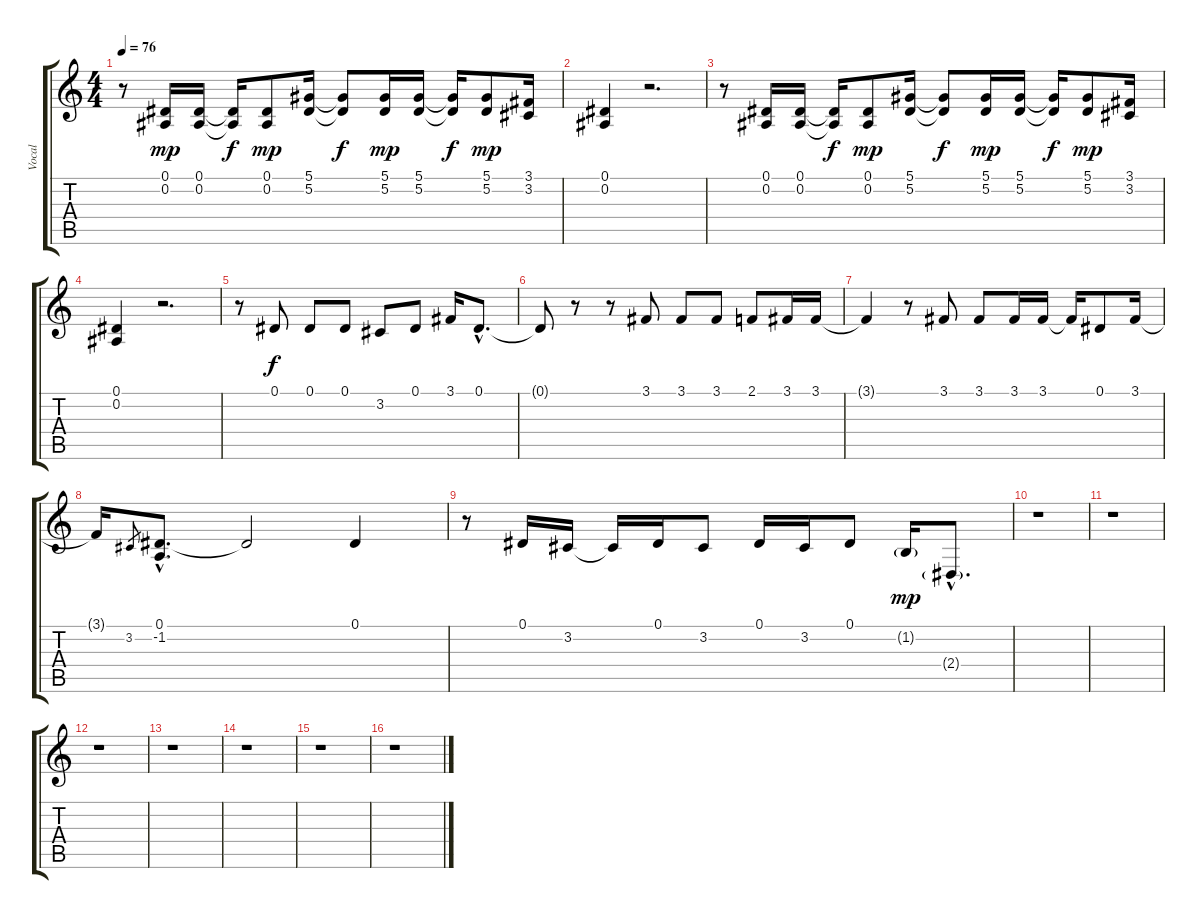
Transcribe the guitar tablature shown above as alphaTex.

\track ("Vocal" "Vocal") {instrument lead8bassandlead}
\staff {score tabs}
\tuning (Eb4 Bb3 Gb3 Db3 Ab2 Eb2) {hide}
\ts (4 4)
\tempo 76
\clef g2
\ks c
r.8{dy mp} (0.1 0.2).16 (0.1 0.2).16 (0.1{t} 0.2{t}).16{dy f} (0.1 0.2).8{dy mp} (5.1 5.2).16 (5.1{t} 5.2{t}).8{dy f} (5.1 5.2).16{dy mp} (5.1 5.2).16 (5.1{t} 5.2{t}).16{dy f} (5.1 5.2).8{dy mp} (3.1 3.2).16 |
(0.1 0.2).4 r.2{d} |
r.8 (0.1 0.2).16 (0.1 0.2).16 (0.1{t} 0.2{t}).16{dy f} (0.1 0.2).8{dy mp} (5.1 5.2).16 (5.1{t} 5.2{t}).8{dy f} (5.1 5.2).16{dy mp} (5.1 5.2).16 (5.1{t} 5.2{t}).16{dy f} (5.1 5.2).8{dy mp} (3.1 3.2).16 |
(0.1 0.2).4 r.2{d} |
r.8 0.1.8{dy f} 0.1.8 0.1.8 3.2.8 0.1.8 3.1.16 0.1{hac}.8{d} |
0.1{t}.8 r.8 r.8 3.1.8 3.1.8 3.1.8 2.1.8 3.1.16 3.1.16 |
3.1{t}.4 r.8 3.1.8 3.1.8 3.1.16 3.1.16 3.1{t}.16 0.1.8 3.1.16 |
3.1{t}.16 3.2.8{gr} (0.1{hac} -1.2{hac}).8{d} 0.1{t}.2 0.1.4 |
r.8 0.1.16 3.2.16 3.2{t}.16 0.1.16 3.2.8 0.1.16 3.2.16 0.1.8 1.2{g}.16{dy mp} 2.4{g hac}.8{d} |
r.1 |
r.1 |
r.1 |
r.1 |
r.1 |
r.1 |
r.1
